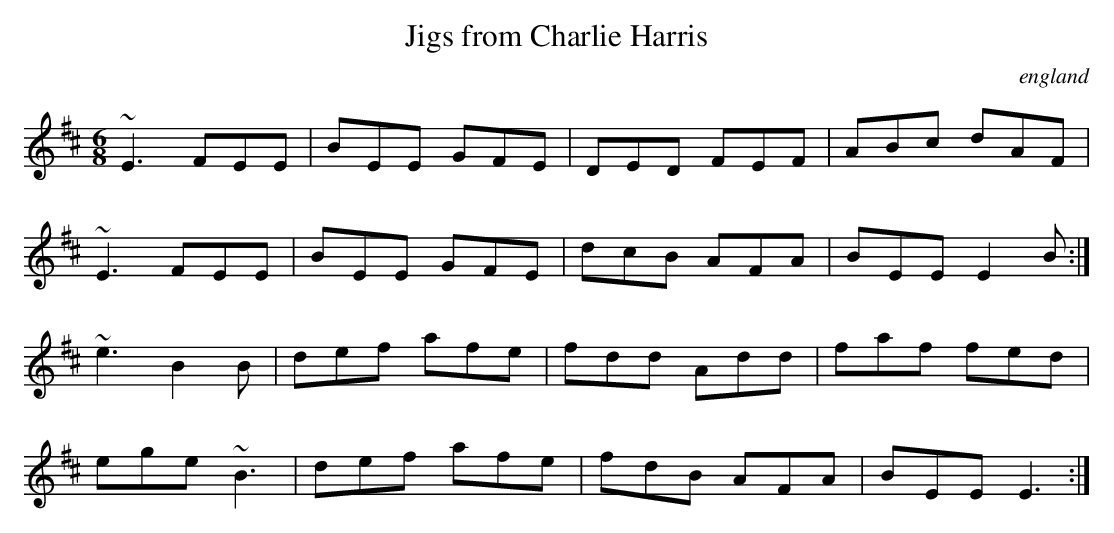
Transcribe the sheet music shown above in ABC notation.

X:1
T:Jigs from Charlie Harris
O:england
M:6/8
L:1/8
K:EDor
~E3 FEE|BEE GFE|DED FEF|ABc dAF|
~E3 FEE|BEE GFE|dcB AFA|BEE E2B:|
~e3 B2B|def afe|fdd Add|faf fed|
ege ~B3|def afe|fdB AFA|BEE E3:|
